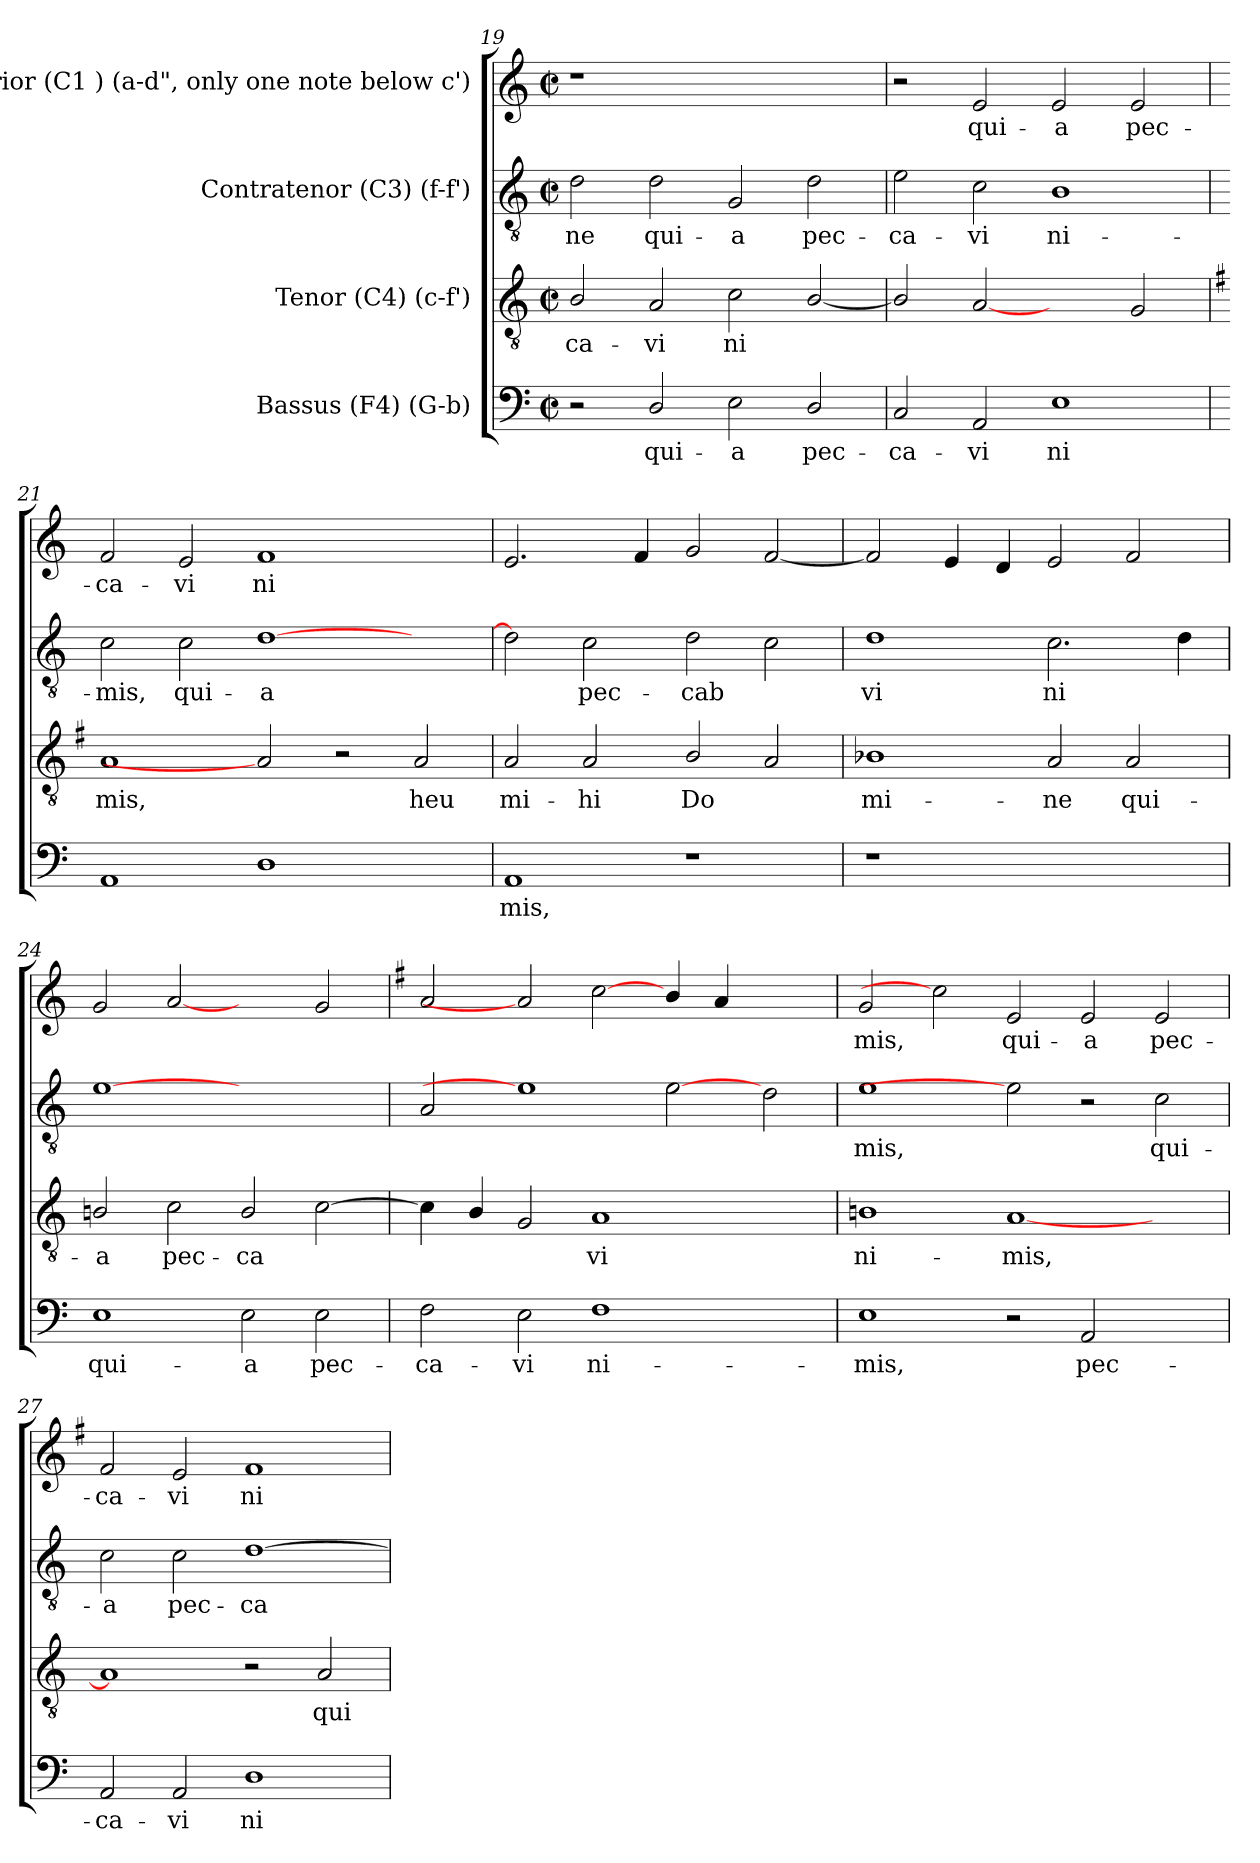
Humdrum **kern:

**kern	**text	**kern	**text	**kern	**text	**kern	**text
*part4	*part4	*part3	*part3	*part2	*part2	*part1	*part1
*staff4	*staff4	*staff3	*staff3	*staff2	*staff2	*staff1	*staff1
*I"Bassus (F4)  (G-b)	*	*I"Tenor (C4)  (c-f')	*	*I"Contratenor (C3)  (f-f')	*	*I"Superior (C1 )  (a-d", only one note below c')	*
*clefF4	*	*clefGv2	*	*clefGv2	*	*clefG2	*
*k[]	*	*k[]	*	*k[]	*	*k[]	*
*C:	*	*C:	*	*C:	*	*C:	*
*M2/2	*	*M2/2	*	*M2/2	*	*M2/2	*
*met(c|)	*	*met(c|)	*	*met(c|)	*	*met(c|)	*
=19	=19	=19	=19	=19	=19	=19	=19
!	!	!	!LO:LY:b:cj	!	!LO:LY:b:cj	!	!
2r	.	2B/	-ca-	2d\	-ne	1r	.
!	!LO:LY:b:cj	!	!LO:LY:b:cj	!	!LO:LY:b:cj	!	!
2D/	qui-	2A/	-vi	2d\	qui-	.	.
!	!LO:LY:b:cj	!	!LO:LY:b:cj	!	!LO:LY:b:cj	!	!
2E\	-a	2c\	ni-	2G/	-a	1ryy	.
!	!LO:LY:b:cj	!	!LO:LY:b:cj	!	!LO:LY:b:cj	!	!
2D/	pec-	[<2B/	--	2d\	pec-	.	.
!!LO:PB:g=z
=20	=20	=20	=20	=20	=20	=20	=20
!	!LO:LY:b:cj	!	!LO:LY:b:cj	!	!LO:LY:b:cj	!	!
2C/	-ca-	2B/]	--	2e\	-ca-	2r	.
!	!LO:LY:b:cj	!	!LO:LY:b:cj	!	!LO:LY:b:cj	!	!LO:LY:b:cj
2AA/	-vi	[2A	--	2c\	-vi	2e/	qui-
!	!LO:LY:b:cj	!	!	!	!LO:LY:b:cj	!	!LO:LY:b:cj
1E	ni-	2ryy	.	1B	ni-	2e/	-a
!	!	!	!LO:LY:b:cj	!	!	!	!LO:LY:b:cj
.	.	2G/	--	.	.	2e/	pec-
=21	=21	=21	=21	=21	=21	=21	=21
*	*	*k[f#]	*	*	*	*	*
*	*	*G:	*	*	*	*	*
!	!LO:LY:b:cj	!	!LO:LY:b:cj	!	!LO:LY:b:cj	!	!LO:LY:b:cj
1AA	--	1A	-mis,	2c\	-mis,	2f/	-ca-
!	!	!	!	!	!LO:LY:b:cj	!	!LO:LY:b:cj
.	.	.	.	2c\	qui-	2e/	-vi
!	!LO:LY:b:cj	!	!	!	!LO:LY:b:cj	!	!LO:LY:b:cj
1D	--	2A]	.	[>1d	-a	1f	ni-
.	.	2r	.	.	.	.	.
!	!	!	!LO:LY:b:cj	!	!	!	!
2ryy	.	2A/	heu	2ryy	.	2ryy	.
=22	=22	=22	=22	=22	=22	=22	=22
!	!LO:LY:b:cj	!	!LO:LY:b:cj	!	!LO:LY:b:cj	!	!LO:LY:b:cj
1AA	-mis,	2A/	mi-	2d\]	.	2.e/	--
!	!	!	!LO:LY:b:cj	!	!LO:LY:b:cj	!	!
.	.	2A/	-hi	2c\	pec-	.	.
!	!	!	!	!	!	!	!LO:LY:b:cj
.	.	.	.	.	.	4f/	--
!	!	!	!LO:LY:b:cj	!	!LO:LY:b:cj	!	!LO:LY:b:cj
1r	.	2B/	Do-	2d\	-cab-	2g/	--
!	!	!	!LO:LY:b:cj	!	!LO:LY:b:cj	!	!LO:LY:b:cj
.	.	2A/	--	2c\	--	[<2f/	--
=23	=23	=23	=23	=23	=23	=23	=23
!	!	!	!LO:LY:b:cj	!	!LO:LY:b:cj	!	!LO:LY:b:cj
1r	.	1B-X	-mi-	1d	-vi	2f/]	--
!	!	!	!	!	!	!	!LO:LY:b:cj
.	.	.	.	.	.	4e/	--
!	!	!	!	!	!	!	!LO:LY:b:cj
.	.	.	.	.	.	4d/	--
!	!	!	!LO:LY:b:cj	!	!LO:LY:b:cj	!	!LO:LY:b:cj
1ryy	.	2A/	-ne	2.c\	ni-	2e/	--
!	!	!	!LO:LY:b:cj	!	!	!	!LO:LY:b:cj
.	.	2A/	qui-	.	.	2f/	--
!	!	!	!	!	!LO:LY:b:cj	!	!
.	.	.	.	4d\	--	.	.
!!LO:PB:g=z
=24	=24	=24	=24	=24	=24	=24	=24
*	*	*k[]	*	*	*	*	*
*	*	*C:	*	*	*	*	*
!	!LO:LY:b:cj	!	!LO:LY:b:cj	!	!LO:LY:b:cj	!	!LO:LY:b:cj
1E	qui-	2Bn/	-a	[1e	--	2g/	--
!	!	!	!LO:LY:b:cj	!	!	!	!LO:LY:b:cj
.	.	2c\	pec-	.	.	[2a	--
!	!LO:LY:b:cj	!	!LO:LY:b:cj	!	!	!	!
2E\	-a	2B/	-ca-	1ryy	.	2ryy	.
!	!LO:LY:b:cj	!	!LO:LY:b:cj	!	!	!	!LO:LY:b:cj
2E\	pec-	[>2c\	--	.	.	2g/	--
=25	=25	=25	=25	=25	=25	=25	=25
*	*	*	*	*	*	*k[f#]	*
*	*	*	*	*	*	*G:	*
!	!LO:LY:b:cj	!	!LO:LY:b:cj	!	!LO:LY:b:cj	!	!LO:LY:b:cj
2F\	-ca-	4c\]	--	2A/	--	2a/	--
!	!	!	!LO:LY:b:cj	!	!	!	!
.	.	4B/	--	.	.	.	.
!	!LO:LY:b:cj	!	!LO:LY:b:cj	!	!	!	!
2E\	-vi	2G/	--	1e]	.	2a]	.
!	!LO:LY:b:cj	!	!LO:LY:b:cj	!	!	!	!LO:LY:b:cj
1F	ni-	1A	-vi	.	.	[2cc	--
!	!	!	!	!	!LO:LY:b:cj	!	!LO:LY:b:cj
.	.	.	.	[2e	--	4b/	--
!	!	!	!	!	!	!	!LO:LY:b:cj
.	.	.	.	.	.	4a/	--
!	!	!	!	!	!LO:LY:b:cj	!	!
2ryy	.	2ryy	.	2d\	--	2ryy	.
=26	=26	=26	=26	=26	=26	=26	=26
!	!LO:LY:b:cj	!	!LO:LY:b:cj	!	!LO:LY:b:cj	!	!LO:LY:b:cj
1E	-mis,	1Bn	ni-	1e	-mis,	2g/	-mis,
.	.	.	.	.	.	2cc]	.
!	!	!	!LO:LY:b:cj	!	!	!	!LO:LY:b:cj
2r	.	[<1A	-mis,	2e]	.	2e/	qui-
!	!LO:LY:b:cj	!	!	!	!	!	!LO:LY:b:cj
2AA/	pec-	.	.	2r	.	2e/	-a
!	!	!	!	!	!LO:LY:b:cj	!	!LO:LY:b:cj
2ryy	.	2ryy	.	2c\	qui-	2e/	pec-
=27	=27	=27	=27	=27	=27	=27	=27
!	!LO:LY:b:cj	!	!LO:LY:b:cj	!	!LO:LY:b:cj	!	!LO:LY:b:cj
2AA/	-ca-	1A]	.	2c\	-a	2f#/	-ca-
!	!LO:LY:b:cj	!	!	!	!LO:LY:b:cj	!	!LO:LY:b:cj
2AA/	-vi	.	.	2c\	pec-	2e/	-vi
!	!LO:LY:b:cj	!	!	!	!LO:LY:b:cj	!	!LO:LY:b:cj
1D	ni-	2r	.	[<1d	-ca-	1f#	ni-
!	!	!	!LO:LY:b:cj	!	!	!	!
.	.	2A/	qui-	.	.	.	.
=	=	=	=	=	=	=	=
*-	*-	*-	*-	*-	*-	*-	*-
